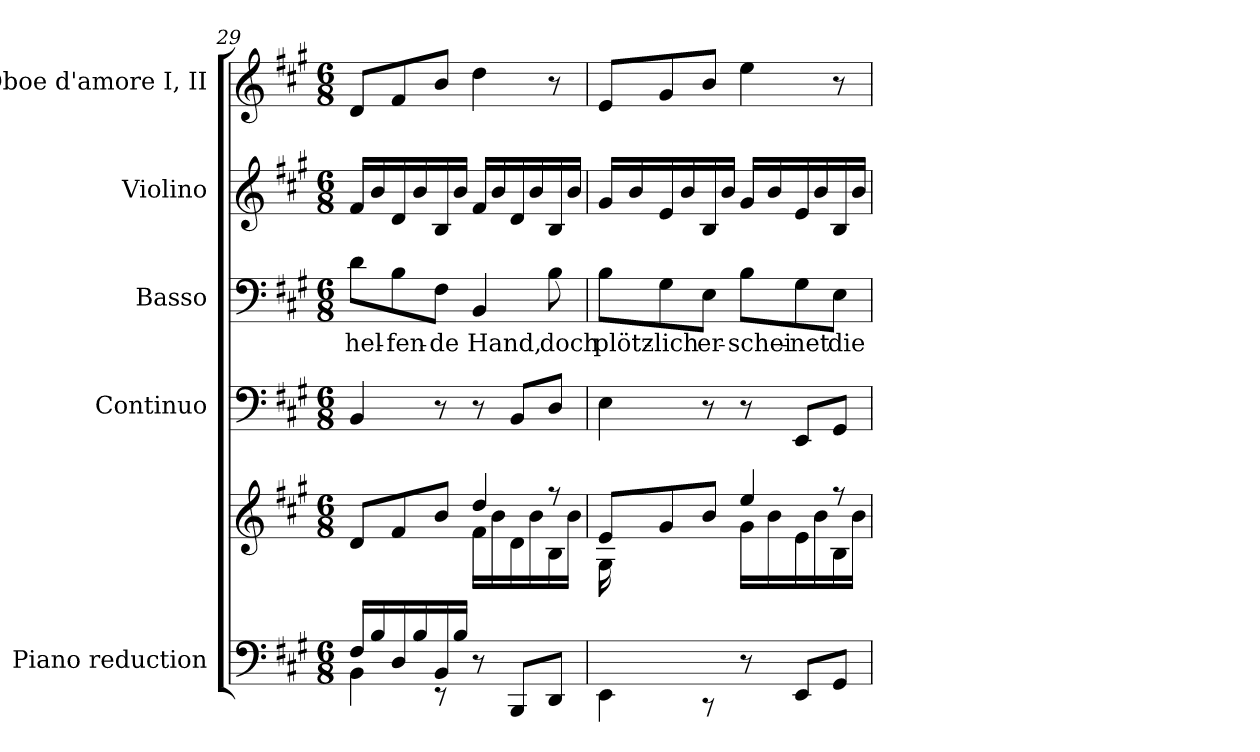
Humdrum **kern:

**kern	**kern	**kern	**kern	**text	**kern	**kern
*part5	*part5	*part4	*part3	*part3	*part2	*part1
*staff6	*staff5	*staff4	*staff3	*staff3	*staff2	*staff1
*I"Piano reduction	*	*I"Continuo	*I"Basso	*	*I"Violino	*I"Oboe d'amore I, II
*I'Pno	*	*	*	*	*I'Vln	*I'Ob
*clefF4	*clefG2	*clefF4	*clefF4	*	*clefG2	*clefG2
*k[f#c#g#]	*k[f#c#g#]	*k[f#c#g#]	*k[f#c#g#]	*	*k[f#c#g#]	*k[f#c#g#]
*M6/8	*M6/8	*M6/8	*M6/8	*	*M6/8	*M6/8
=29	=29	=29	=29	=29	=29	=29
*^	*^	*	*	*	*	*
!	!	!	!	!	!	!LO:LY:b	!	!
16F#/LL	4BB\	8d/L	4.ryy	4BB/	8d\L	hel-	16f#/LL	8d/L
16B/	.	.	.	.	.	.	16b/	.
!	!	!	!	!	!	!LO:LY:b	!	!
16D/	.	8f#/	.	.	8B\	-fen-	16d/	8f#/
16B/	.	.	.	.	.	.	16b/	.
!	!	!	!	!	!	!LO:LY:b	!	!
16BB/	8r	8b/J	.	8r	8F#\J	-de	16B/	8b/J
16B/JJ	.	.	.	.	.	.	16b/JJ	.
!	!	!	!	!	!	!LO:LY:b	!	!
8r	4.ryy	4dd/	16f#\LL	8r	4BB/	Hand,	16f#/LL	4dd\
.	.	.	16b\	.	.	.	16b/	.
8BBB/L	.	.	16d\	8BB/L	.	.	16d/	.
.	.	.	16b\	.	.	.	16b/	.
!	!	!	!	!	!	!LO:LY:b	!	!
8DD/J	.	8r	16B\	8D/J	8B\	doch	16B/	8r
.	.	.	16b\JJ	.	.	.	16b/JJ	.
!!LO:PB:g=z
=30	=30	=30	=30	=30	=30	=30	=30	=30
*	*	*	*^	*	*	*	*	*
!	!	!	!	!	!	!	!LO:LY:b	!	!
16ryy	4EE\	8e/L	4.ryy	16G#\LL	4E\	8B\L	plötz-	16g#/LL	8e/L
16B/	.	.	.	2ryy	.	.	.	16b/	.
!	!	!	!	!	!	!	!LO:LY:b	!	!
16E/	.	8g#/	.	.	.	8G#\	-lich	16e/	8g#/
16B/	.	.	.	.	.	.	.	16b/	.
!	!	!	!	!	!	!	!LO:LY:b	!	!
16BB/	8r	8b/J	.	.	8r	8E\J	er-	16B/	8b/J
16B/JJ	.	.	.	.	.	.	.	16b/JJ	.
!	!	!	!	!	!	!	!LO:LY:b	!	!
8r	4.ryy	4ee/	16g#\LL	.	8r	8B\L	-schei-	16g#/LL	4ee\
.	.	.	16b\	.	.	.	.	16b/	.
!	!	!	!	!	!	!	!LO:LY:b	!	!
8EE/L	.	.	16e\	.	8EE/L	8G#\	-net	16e/	.
.	.	.	16b\	8.ryy	.	.	.	16b/	.
!	!	!	!	!	!	!	!LO:LY:b	!	!
8GG#/J	.	8r	16B\	.	8GG#/J	8E\J	die	16B/	8r
.	.	.	16b\JJ	.	.	.	.	16b/JJ	.
*v	*v	*	*	*	*	*	*	*	*
*	*v	*v	*v	*	*	*	*	*
=	=	=	=	=	=	=
*-	*-	*-	*-	*-	*-	*-
